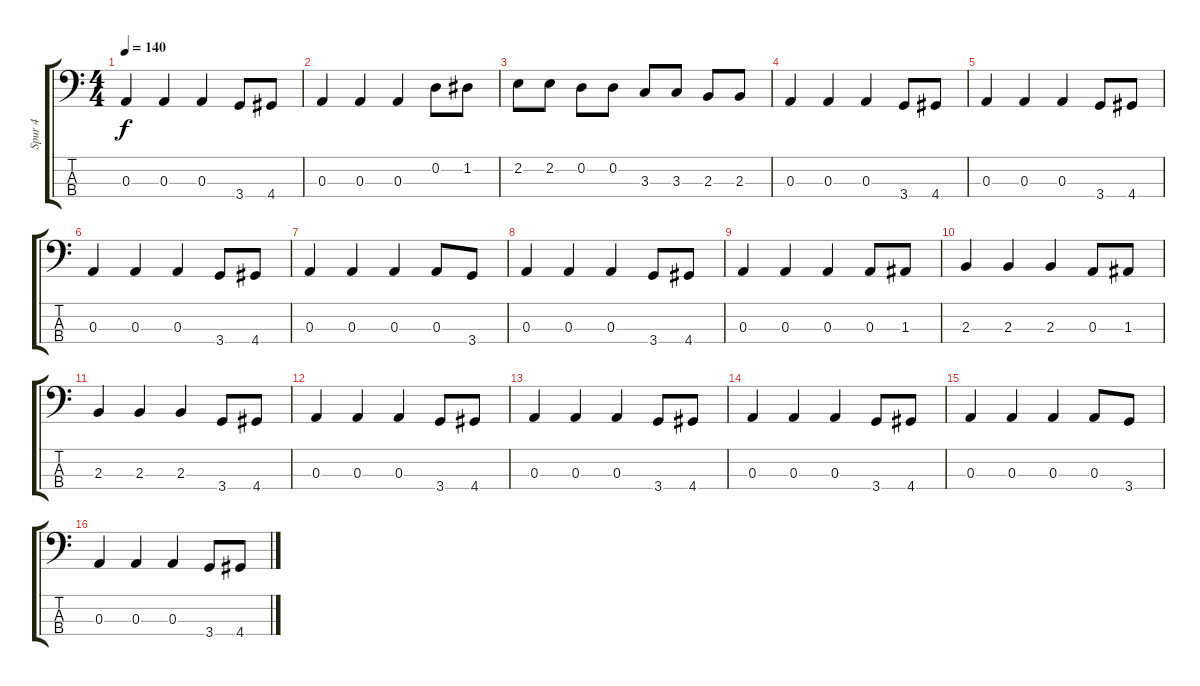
\track ("Spur 4" "Spur 4") {instrument synthbass2}
\staff {score tabs}
\tuning (G2 D2 A1 E1) {hide}
\ts (4 4)
\tempo 140
\clef f4
\ks c
0.3.4{dy f} 0.3.4 0.3.4 3.4.8 4.4.8 |
0.3.4 0.3.4 0.3.4 0.2.8 1.2.8 |
2.2.8 2.2.8 0.2.8 0.2.8 3.3.8 3.3.8 2.3.8 2.3.8 |
0.3.4 0.3.4 0.3.4 3.4.8 4.4.8 |
0.3.4 0.3.4 0.3.4 3.4.8 4.4.8 |
0.3.4 0.3.4 0.3.4 3.4.8 4.4.8 |
0.3.4 0.3.4 0.3.4 0.3.8 3.4.8 |
0.3.4 0.3.4 0.3.4 3.4.8 4.4.8 |
0.3.4 0.3.4 0.3.4 0.3.8 1.3.8 |
2.3.4 2.3.4 2.3.4 0.3.8 1.3.8 |
2.3.4 2.3.4 2.3.4 3.4.8 4.4.8 |
0.3.4 0.3.4 0.3.4 3.4.8 4.4.8 |
0.3.4 0.3.4 0.3.4 3.4.8 4.4.8 |
0.3.4 0.3.4 0.3.4 3.4.8 4.4.8 |
0.3.4 0.3.4 0.3.4 0.3.8 3.4.8 |
0.3.4 0.3.4 0.3.4 3.4.8 4.4.8
